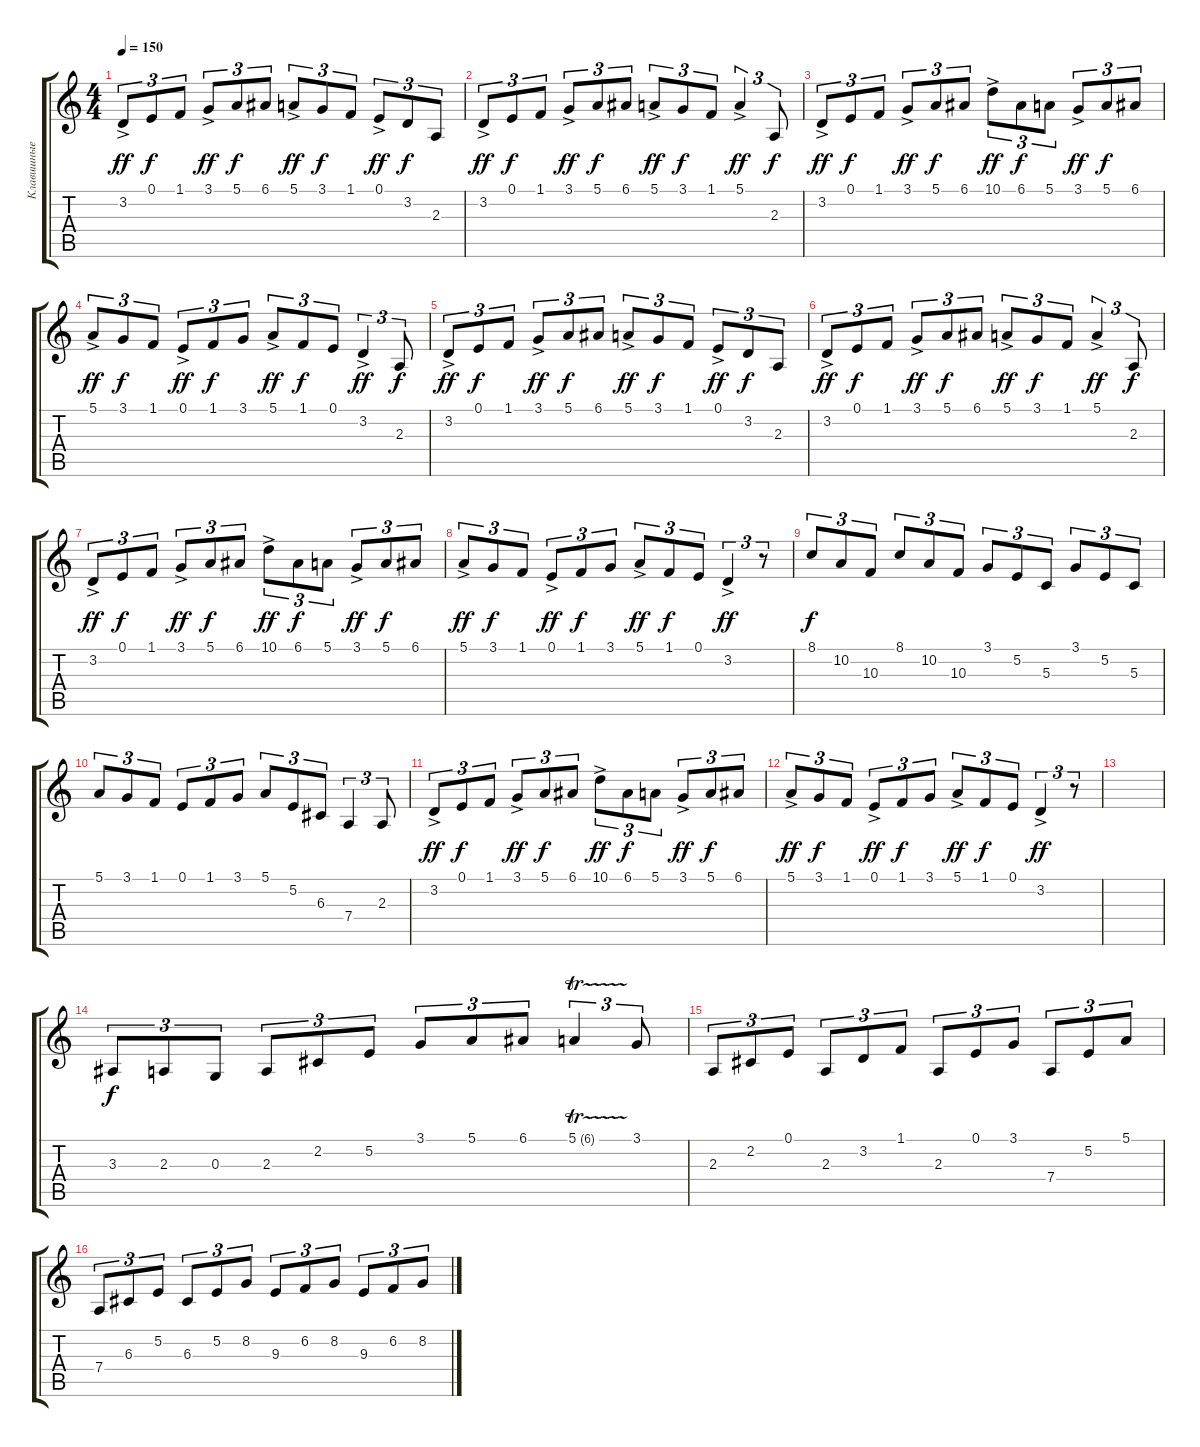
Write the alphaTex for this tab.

\track ("Клавишные" "Клавишные") {instrument harpsichord}
\staff {score tabs}
\tuning (E4 B3 G3 D3 A2 E2) {hide}
\ts (4 4)
\tempo 150
\clef g2
\ks c
3.2{ac}.8{tu (3 2) dy ff} 0.1.8{tu (3 2) dy f} 1.1.8{tu (3 2)} 3.1{ac}.8{tu (3 2) dy ff} 5.1.8{tu (3 2) dy f} 6.1.8{tu (3 2)} 5.1{ac}.8{tu (3 2) dy ff} 3.1.8{tu (3 2) dy f} 1.1.8{tu (3 2)} 0.1{ac}.8{tu (3 2) dy ff} 3.2.8{tu (3 2) dy f} 2.3.8{tu (3 2)} |
3.2{ac}.8{tu (3 2) dy ff} 0.1.8{tu (3 2) dy f} 1.1.8{tu (3 2)} 3.1{ac}.8{tu (3 2) dy ff} 5.1.8{tu (3 2) dy f} 6.1.8{tu (3 2)} 5.1{ac}.8{tu (3 2) dy ff} 3.1.8{tu (3 2) dy f} 1.1.8{tu (3 2)} 5.1{ac}.4{tu (3 2) dy ff} 2.3.8{tu (3 2) dy f} |
3.2{ac}.8{tu (3 2) dy ff} 0.1.8{tu (3 2) dy f} 1.1.8{tu (3 2)} 3.1{ac}.8{tu (3 2) dy ff} 5.1.8{tu (3 2) dy f} 6.1.8{tu (3 2)} 10.1{ac}.8{tu (3 2) dy ff} 6.1.8{tu (3 2) dy f} 5.1.8{tu (3 2)} 3.1{ac}.8{tu (3 2) dy ff} 5.1.8{tu (3 2) dy f} 6.1.8{tu (3 2)} |
5.1{ac}.8{tu (3 2) dy ff} 3.1.8{tu (3 2) dy f} 1.1.8{tu (3 2)} 0.1{ac}.8{tu (3 2) dy ff} 1.1.8{tu (3 2) dy f} 3.1.8{tu (3 2)} 5.1{ac}.8{tu (3 2) dy ff} 1.1.8{tu (3 2) dy f} 0.1.8{tu (3 2)} 3.2{ac}.4{tu (3 2) dy ff} 2.3.8{tu (3 2) dy f} |
3.2{ac}.8{tu (3 2) dy ff} 0.1.8{tu (3 2) dy f} 1.1.8{tu (3 2)} 3.1{ac}.8{tu (3 2) dy ff} 5.1.8{tu (3 2) dy f} 6.1.8{tu (3 2)} 5.1{ac}.8{tu (3 2) dy ff} 3.1.8{tu (3 2) dy f} 1.1.8{tu (3 2)} 0.1{ac}.8{tu (3 2) dy ff} 3.2.8{tu (3 2) dy f} 2.3.8{tu (3 2)} |
3.2{ac}.8{tu (3 2) dy ff} 0.1.8{tu (3 2) dy f} 1.1.8{tu (3 2)} 3.1{ac}.8{tu (3 2) dy ff} 5.1.8{tu (3 2) dy f} 6.1.8{tu (3 2)} 5.1{ac}.8{tu (3 2) dy ff} 3.1.8{tu (3 2) dy f} 1.1.8{tu (3 2)} 5.1{ac}.4{tu (3 2) dy ff} 2.3.8{tu (3 2) dy f} |
3.2{ac}.8{tu (3 2) dy ff} 0.1.8{tu (3 2) dy f} 1.1.8{tu (3 2)} 3.1{ac}.8{tu (3 2) dy ff} 5.1.8{tu (3 2) dy f} 6.1.8{tu (3 2)} 10.1{ac}.8{tu (3 2) dy ff} 6.1.8{tu (3 2) dy f} 5.1.8{tu (3 2)} 3.1{ac}.8{tu (3 2) dy ff} 5.1.8{tu (3 2) dy f} 6.1.8{tu (3 2)} |
5.1{ac}.8{tu (3 2) dy ff} 3.1.8{tu (3 2) dy f} 1.1.8{tu (3 2)} 0.1{ac}.8{tu (3 2) dy ff} 1.1.8{tu (3 2) dy f} 3.1.8{tu (3 2)} 5.1{ac}.8{tu (3 2) dy ff} 1.1.8{tu (3 2) dy f} 0.1.8{tu (3 2)} 3.2{ac}.4{tu (3 2) dy ff} r.8{tu (3 2)} |
8.1.8{tu (3 2) dy f} 10.2.8{tu (3 2)} 10.3.8{tu (3 2)} 8.1.8{tu (3 2)} 10.2.8{tu (3 2)} 10.3.8{tu (3 2)} 3.1.8{tu (3 2)} 5.2.8{tu (3 2)} 5.3.8{tu (3 2)} 3.1.8{tu (3 2)} 5.2.8{tu (3 2)} 5.3.8{tu (3 2)} |
5.1.8{tu (3 2)} 3.1.8{tu (3 2)} 1.1.8{tu (3 2)} 0.1.8{tu (3 2)} 1.1.8{tu (3 2)} 3.1.8{tu (3 2)} 5.1.8{tu (3 2)} 5.2.8{tu (3 2)} 6.3.8{tu (3 2)} 7.4.4{tu (3 2)} 2.3.8{tu (3 2)} |
3.2{ac}.8{tu (3 2) dy ff} 0.1.8{tu (3 2) dy f} 1.1.8{tu (3 2)} 3.1{ac}.8{tu (3 2) dy ff} 5.1.8{tu (3 2) dy f} 6.1.8{tu (3 2)} 10.1{ac}.8{tu (3 2) dy ff} 6.1.8{tu (3 2) dy f} 5.1.8{tu (3 2)} 3.1{ac}.8{tu (3 2) dy ff} 5.1.8{tu (3 2) dy f} 6.1.8{tu (3 2)} |
5.1{ac}.8{tu (3 2) dy ff} 3.1.8{tu (3 2) dy f} 1.1.8{tu (3 2)} 0.1{ac}.8{tu (3 2) dy ff} 1.1.8{tu (3 2) dy f} 3.1.8{tu (3 2)} 5.1{ac}.8{tu (3 2) dy ff} 1.1.8{tu (3 2) dy f} 0.1.8{tu (3 2)} 3.2{ac}.4{tu (3 2) dy ff} r.8{tu (3 2)} |
|
3.3.8{tu (3 2) dy f} 2.3.8{tu (3 2)} 0.3.8{tu (3 2)} 2.3.8{tu (3 2)} 2.2.8{tu (3 2)} 5.2.8{tu (3 2)} 3.1.8{tu (3 2)} 5.1.8{tu (3 2)} 6.1.8{tu (3 2)} 5.1{tr (6 16)}.4{tu (3 2)} 3.1.8{tu (3 2)} |
2.3.8{tu (3 2)} 2.2.8{tu (3 2)} 0.1.8{tu (3 2)} 2.3.8{tu (3 2)} 3.2.8{tu (3 2)} 1.1.8{tu (3 2)} 2.3.8{tu (3 2)} 0.1.8{tu (3 2)} 3.1.8{tu (3 2)} 7.4.8{tu (3 2)} 5.2.8{tu (3 2)} 5.1.8{tu (3 2)} |
7.4.8{tu (3 2)} 6.3.8{tu (3 2)} 5.2.8{tu (3 2)} 6.3.8{tu (3 2)} 5.2.8{tu (3 2)} 8.2.8{tu (3 2)} 9.3.8{tu (3 2)} 6.2.8{tu (3 2)} 8.2.8{tu (3 2)} 9.3.8{tu (3 2)} 6.2.8{tu (3 2)} 8.2.8{tu (3 2)}
